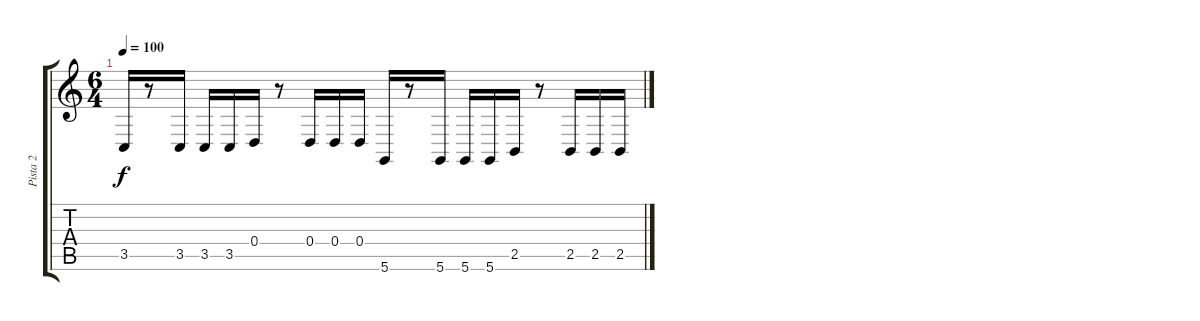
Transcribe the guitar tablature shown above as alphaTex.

\track ("Pista 2" "Pista 2") {instrument marimba}
\staff {score tabs}
\tuning (E4 B3 G3 D3 A2 D2) {hide}
\ts (6 4)
\tempo 100
\clef g2
\ks c
3.5.16{dy f} r.8 3.5.16 3.5.16 3.5.16 0.4.16 r.8 0.4.16 0.4.16 0.4.16 5.6.16 r.8 5.6.16 5.6.16 5.6.16 2.5.16 r.8 2.5.16 2.5.16 2.5.16
